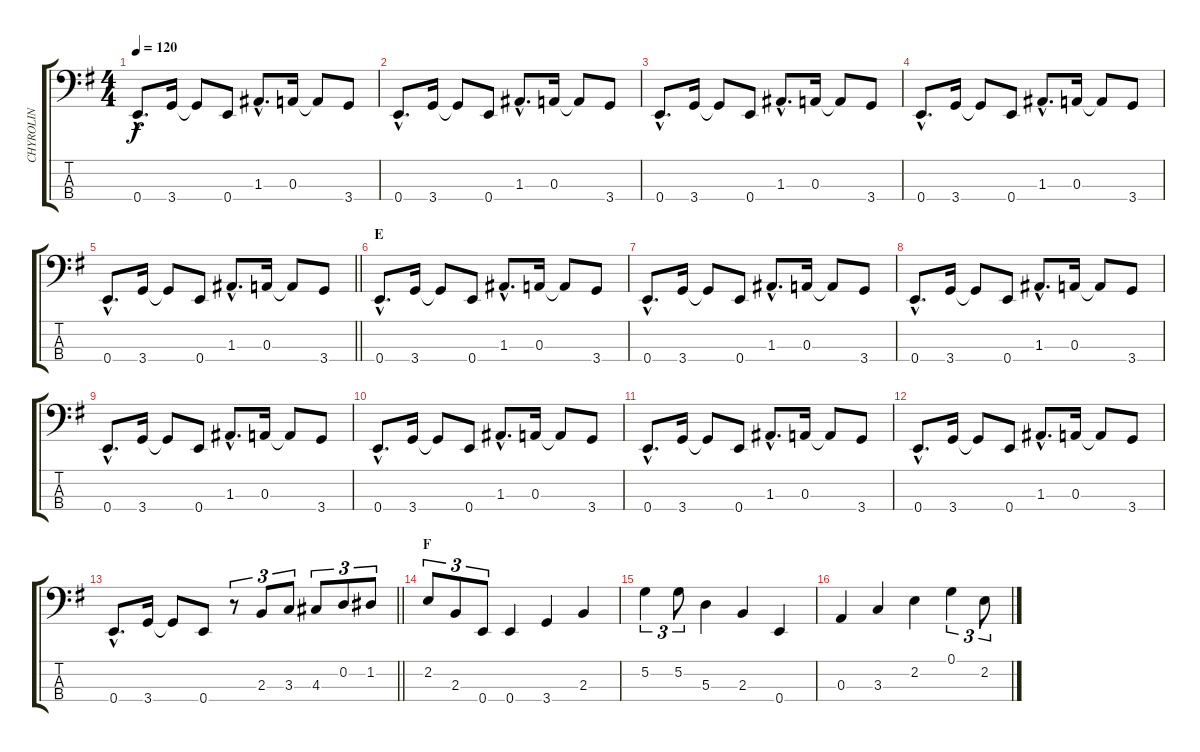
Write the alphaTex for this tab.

\track ("CHYROLIN" "CHYROLIN") {instrument electricbassfinger}
\staff {score tabs}
\tuning (G2 D2 A1 E1) {hide}
\ts (4 4)
\tempo 120
\clef f4
\ks eminor
0.4{hac}.8{d dy f} 3.4.16 3.4{t}.8 0.4.8 1.3{hac}.8{d} 0.3.16 0.3{t}.8 3.4.8 |
0.4{hac}.8{d} 3.4.16 3.4{t}.8 0.4.8 1.3{hac}.8{d} 0.3.16 0.3{t}.8 3.4.8 |
0.4{hac}.8{d} 3.4.16 3.4{t}.8 0.4.8 1.3{hac}.8{d} 0.3.16 0.3{t}.8 3.4.8 |
0.4{hac}.8{d} 3.4.16 3.4{t}.8 0.4.8 1.3{hac}.8{d} 0.3.16 0.3{t}.8 3.4.8 |
\barLineRight lightlight
0.4{hac}.8{d} 3.4.16 3.4{t}.8 0.4.8 1.3{hac}.8{d} 0.3.16 0.3{t}.8 3.4.8 |
\section ("" "E")
0.4{hac}.8{d} 3.4.16 3.4{t}.8 0.4.8 1.3{hac}.8{d} 0.3.16 0.3{t}.8 3.4.8 |
0.4{hac}.8{d} 3.4.16 3.4{t}.8 0.4.8 1.3{hac}.8{d} 0.3.16 0.3{t}.8 3.4.8 |
0.4{hac}.8{d} 3.4.16 3.4{t}.8 0.4.8 1.3{hac}.8{d} 0.3.16 0.3{t}.8 3.4.8 |
0.4{hac}.8{d} 3.4.16 3.4{t}.8 0.4.8 1.3{hac}.8{d} 0.3.16 0.3{t}.8 3.4.8 |
0.4{hac}.8{d} 3.4.16 3.4{t}.8 0.4.8 1.3{hac}.8{d} 0.3.16 0.3{t}.8 3.4.8 |
0.4{hac}.8{d} 3.4.16 3.4{t}.8 0.4.8 1.3{hac}.8{d} 0.3.16 0.3{t}.8 3.4.8 |
0.4{hac}.8{d} 3.4.16 3.4{t}.8 0.4.8 1.3{hac}.8{d} 0.3.16 0.3{t}.8 3.4.8 |
\barLineRight lightlight
0.4{hac}.8{d} 3.4.16 3.4{t}.8 0.4.8 r.8{tu (3 2)} 2.3.8{tu (3 2)} 3.3.8{tu (3 2)} 4.3.8{tu (3 2)} 0.2.8{tu (3 2)} 1.2.8{tu (3 2)} |
\section ("" "F")
2.2.8{tu (3 2)} 2.3.8{tu (3 2)} 0.4.8{tu (3 2)} 0.4.4 3.4.4 2.3.4 |
5.2.4{tu (3 2)} 5.2.8{tu (3 2)} 5.3.4 2.3.4 0.4.4 |
0.3.4 3.3.4 2.2.4 0.1.4{tu (3 2)} 2.2.8{tu (3 2)}
